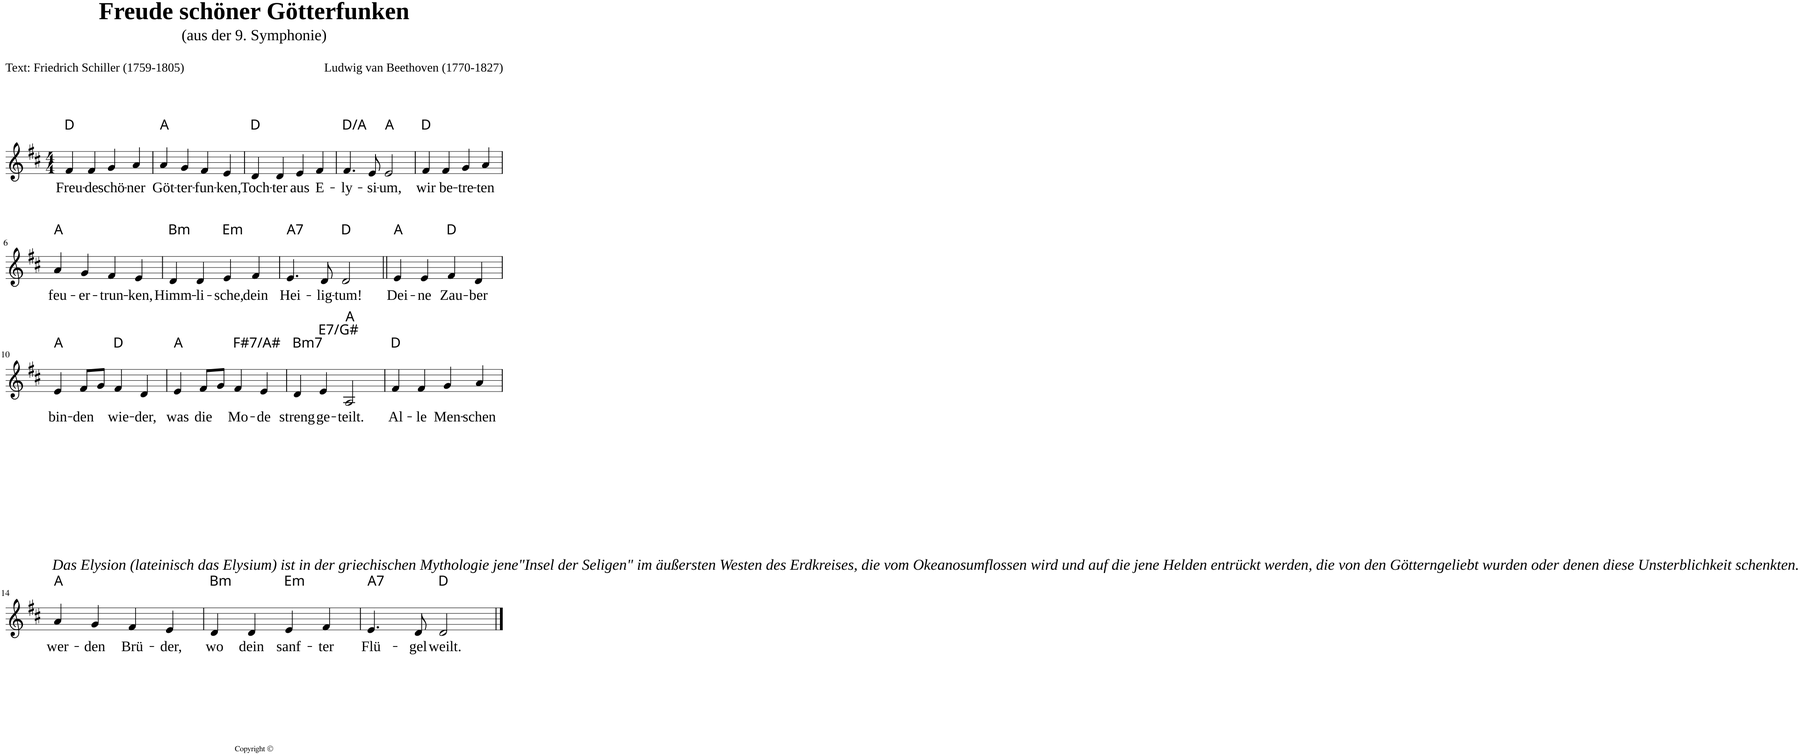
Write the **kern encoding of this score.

**kern	**text
*part1	*part1
*staff1	*staff1
*I"Piano	*
*I'Pno	*
*clefG2	*
*k[f#c#]	*
*D:	*
*M4/4	*
=1	=1
!LO:TX:a:t=D	!
!	!LO:LY:b
4f#/	Freu-
!	!LO:LY:b
4f#/	-de
!	!LO:LY:b
4g/	schö-
!	!LO:LY:b
4a/	-ner
=2	=2
!LO:TX:a:t=A	!
!	!LO:LY:b
4a/	Göt-
!	!LO:LY:b
4g/	-ter-
!	!LO:LY:b
4f#/	-fun-
!	!LO:LY:b
4e/	-ken,
=3	=3
!LO:TX:a:t=D	!
!	!LO:LY:b
4d/	Toch-
!	!LO:LY:b
4d/	-ter
!	!LO:LY:b
4e/	aus
!	!LO:LY:b
4f#/	E-
=4	=4
!LO:TX:a:t=D/A	!
!	!LO:LY:b
4.f#/	-ly-
!	!LO:LY:b
8e/	-si-
!LO:TX:a:t=A	!
!	!LO:LY:b
2e/	-um,
=5	=5
!LO:TX:a:t=D	!
!	!LO:LY:b
4f#/	wir
!	!LO:LY:b
4f#/	be-
!	!LO:LY:b
4g/	-tre-
!	!LO:LY:b
4a/	-ten
!!LO:LB:g=z
=6	=6
!LO:TX:a:t=A	!
!	!LO:LY:b
4a/	feu-
!	!LO:LY:b
4g/	-er-
!	!LO:LY:b
4f#/	-trun-
!	!LO:LY:b
4e/	-ken,
=7	=7
!LO:TX:a:t=Bm	!
!	!LO:LY:b
4d/	Himm-
!	!LO:LY:b
4d/	-li-
!LO:TX:a:t=Em	!
!	!LO:LY:b
4e/	-sche,
!	!LO:LY:b
4f#/	dein
=8	=8
!LO:TX:a:t=A7	!
!	!LO:LY:b
4.e/	Hei-
!	!LO:LY:b
8d/	-lig-
!LO:TX:a:t=D	!
!	!LO:LY:b
2d/	-tum!
=9||	=9||
!LO:TX:a:t=A	!
!	!LO:LY:b
4e/	Dei-
!	!LO:LY:b
4e/	-ne
!LO:TX:a:t=D	!
!	!LO:LY:b
4f#/	Zau-
!	!LO:LY:b
4d/	-ber
!!LO:LB:g=z
=10	=10
!LO:TX:a:t=A	!
!	!LO:LY:b
4e/	bin-
!	!LO:LY:b
8f#/L	-den
8g/J	.
!LO:TX:a:t=D	!
!	!LO:LY:b
4f#/	wie-
!	!LO:LY:b
4d/	-der,
=11	=11
!LO:TX:a:t=A	!
!	!LO:LY:b
4e/	was
!	!LO:LY:b
8f#/L	die
8g/J	.
!LO:TX:a:t=F#7/A#	!
!	!LO:LY:b
4f#/	Mo-
!	!LO:LY:b
4e/	-de
=12	=12
!LO:TX:a:t=Bm7	!
!	!LO:LY:b
4d/	streng
!LO:TX:a:t=E7/G#	!
!	!LO:LY:b
4e/	ge-
!LO:TX:a:t=A	!
!	!LO:LY:b
2A/	-teilt.
=13	=13
!LO:TX:b:i:t=Das Elysion (lateinisch das Elysium) ist in der griechischen Mythologie jene"Insel der Seligen" im äußersten Westen des Erdkreises, die vom Okeanosumflossen wird und auf die jene Helden entrückt werden, die von den Götterngeliebt wurden oder denen diese Unsterblichkeit schenkten.	!
!LO:TX:a:t=D	!
!	!LO:LY:b
4f#/	Al-
!	!LO:LY:b
4f#/	-le
!	!LO:LY:b
4g/	Men-
!	!LO:LY:b
4a/	-schen
!!LO:LB:g=z
=14	=14
!LO:TX:a:t=A	!
!	!LO:LY:b
4a/	wer-
!	!LO:LY:b
4g/	-den
!	!LO:LY:b
4f#/	Brü-
!	!LO:LY:b
4e/	-der,
=15	=15
!LO:TX:a:t=Bm	!
!	!LO:LY:b
4d/	wo
!	!LO:LY:b
4d/	dein
!LO:TX:a:t=Em	!
!	!LO:LY:b
4e/	sanf-
!	!LO:LY:b
4f#/	-ter
=16	=16
!LO:TX:a:t=A7	!
!	!LO:LY:b
4.e/	Flü-
!	!LO:LY:b
8d/	-gel
!LO:TX:a:t=D	!
!	!LO:LY:b
2d/	weilt.
==	==
*-	*-
